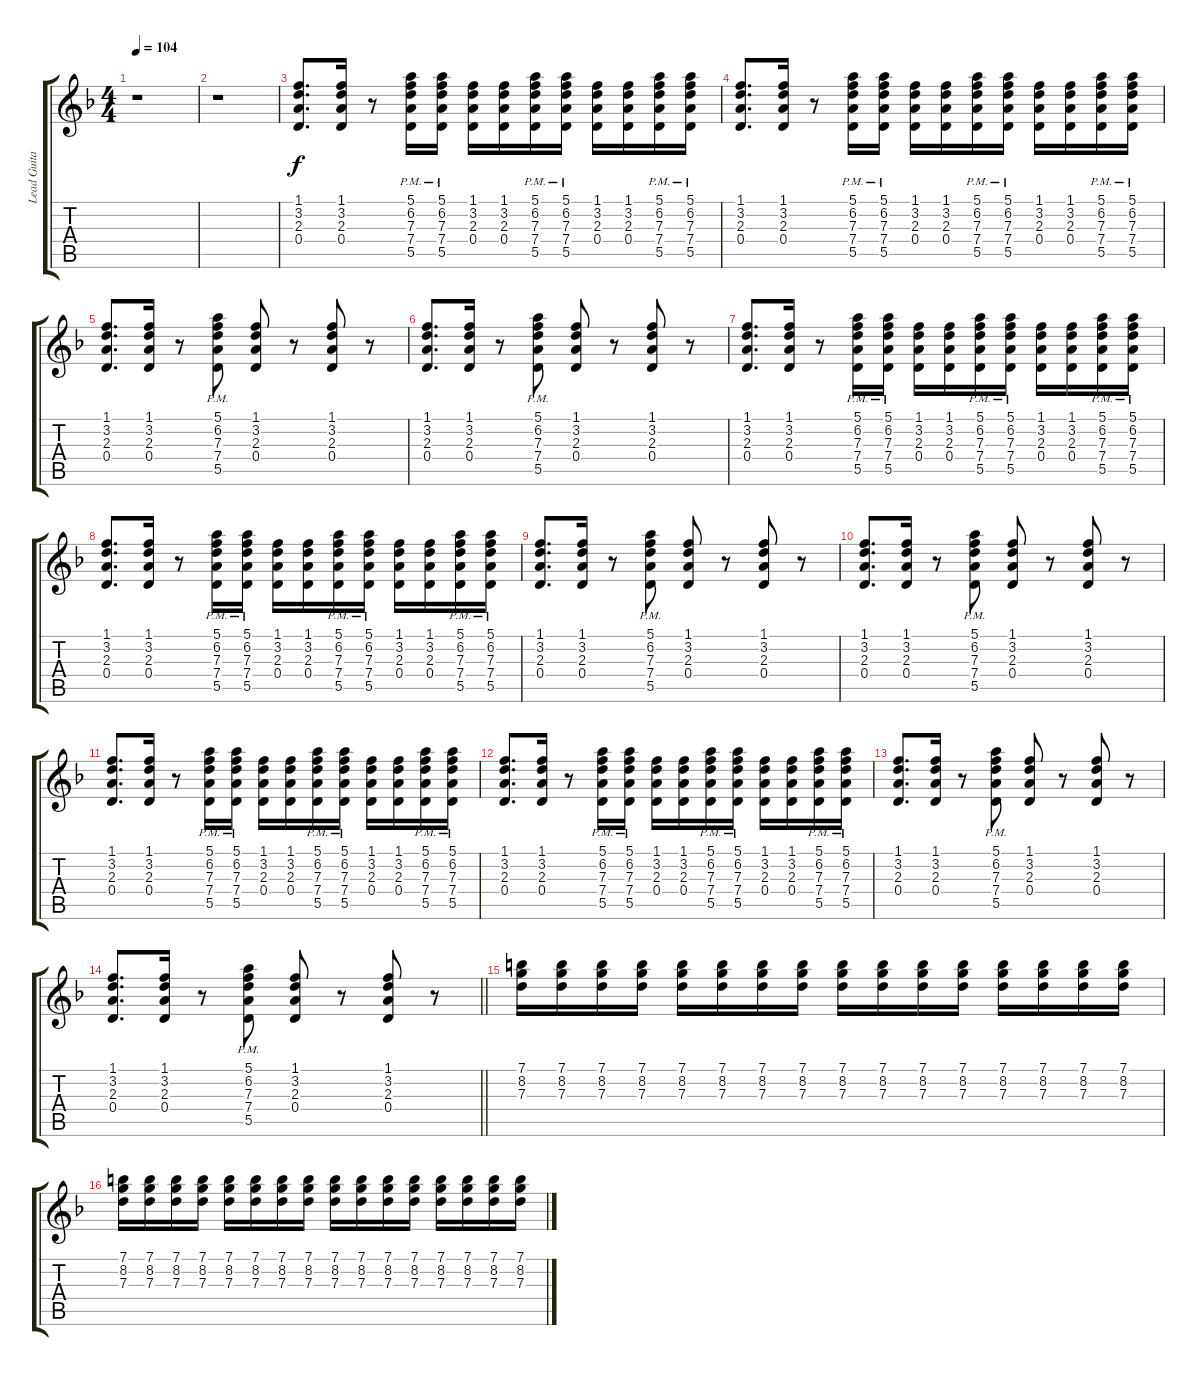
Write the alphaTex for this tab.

\track ("Lead Guitar" "Lead Guita") {instrument electricguitarjazz}
\staff {score tabs}
\tuning (E4 B3 G3 D3 A2 E2) {hide}
\ts (4 4)
\tempo 104
\clef g2
\ks dminor
r.1{dy f} |
r.1 |
(1.1 3.2 2.3 0.4).8{d} (1.1 3.2 2.3 0.4).16 r.8 (5.1{pm} 6.2{pm} 7.3{pm} 7.4{pm} 5.5{pm}).16 (5.1{pm} 6.2{pm} 7.3{pm} 7.4{pm} 5.5{pm}).16 (1.1 3.2 2.3 0.4).16 (1.1 3.2 2.3 0.4).16 (5.1{pm} 6.2{pm} 7.3{pm} 7.4{pm} 5.5{pm}).16 (5.1{pm} 6.2{pm} 7.3{pm} 7.4{pm} 5.5{pm}).16 (1.1 3.2 2.3 0.4).16 (1.1 3.2 2.3 0.4).16 (5.1{pm} 6.2{pm} 7.3{pm} 7.4{pm} 5.5{pm}).16 (5.1{pm} 6.2{pm} 7.3{pm} 7.4{pm} 5.5{pm}).16 |
(1.1 3.2 2.3 0.4).8{d} (1.1 3.2 2.3 0.4).16 r.8 (5.1{pm} 6.2{pm} 7.3{pm} 7.4{pm} 5.5{pm}).16 (5.1{pm} 6.2{pm} 7.3{pm} 7.4{pm} 5.5{pm}).16 (1.1 3.2 2.3 0.4).16 (1.1 3.2 2.3 0.4).16 (5.1{pm} 6.2{pm} 7.3{pm} 7.4{pm} 5.5{pm}).16 (5.1{pm} 6.2{pm} 7.3{pm} 7.4{pm} 5.5{pm}).16 (1.1 3.2 2.3 0.4).16 (1.1 3.2 2.3 0.4).16 (5.1{pm} 6.2{pm} 7.3{pm} 7.4{pm} 5.5{pm}).16 (5.1{pm} 6.2{pm} 7.3{pm} 7.4{pm} 5.5{pm}).16 |
(1.1 3.2 2.3 0.4).8{d} (1.1 3.2 2.3 0.4).16 r.8 (5.1{pm} 6.2{pm} 7.3{pm} 7.4{pm} 5.5{pm}).8 (1.1 3.2 2.3 0.4).8 r.8 (1.1 3.2 2.3 0.4).8 r.8 |
(1.1 3.2 2.3 0.4).8{d} (1.1 3.2 2.3 0.4).16 r.8 (5.1{pm} 6.2{pm} 7.3{pm} 7.4{pm} 5.5{pm}).8 (1.1 3.2 2.3 0.4).8 r.8 (1.1 3.2 2.3 0.4).8 r.8 |
(1.1 3.2 2.3 0.4).8{d} (1.1 3.2 2.3 0.4).16 r.8 (5.1{pm} 6.2{pm} 7.3{pm} 7.4{pm} 5.5{pm}).16 (5.1{pm} 6.2{pm} 7.3{pm} 7.4{pm} 5.5{pm}).16 (1.1 3.2 2.3 0.4).16 (1.1 3.2 2.3 0.4).16 (5.1{pm} 6.2{pm} 7.3{pm} 7.4{pm} 5.5{pm}).16 (5.1{pm} 6.2{pm} 7.3{pm} 7.4{pm} 5.5{pm}).16 (1.1 3.2 2.3 0.4).16 (1.1 3.2 2.3 0.4).16 (5.1{pm} 6.2{pm} 7.3{pm} 7.4{pm} 5.5{pm}).16 (5.1{pm} 6.2{pm} 7.3{pm} 7.4{pm} 5.5{pm}).16 |
(1.1 3.2 2.3 0.4).8{d} (1.1 3.2 2.3 0.4).16 r.8 (5.1{pm} 6.2{pm} 7.3{pm} 7.4{pm} 5.5{pm}).16 (5.1{pm} 6.2{pm} 7.3{pm} 7.4{pm} 5.5{pm}).16 (1.1 3.2 2.3 0.4).16 (1.1 3.2 2.3 0.4).16 (5.1{pm} 6.2{pm} 7.3{pm} 7.4{pm} 5.5{pm}).16 (5.1{pm} 6.2{pm} 7.3{pm} 7.4{pm} 5.5{pm}).16 (1.1 3.2 2.3 0.4).16 (1.1 3.2 2.3 0.4).16 (5.1{pm} 6.2{pm} 7.3{pm} 7.4{pm} 5.5{pm}).16 (5.1{pm} 6.2{pm} 7.3{pm} 7.4{pm} 5.5{pm}).16 |
(1.1 3.2 2.3 0.4).8{d} (1.1 3.2 2.3 0.4).16 r.8 (5.1{pm} 6.2{pm} 7.3{pm} 7.4{pm} 5.5{pm}).8 (1.1 3.2 2.3 0.4).8 r.8 (1.1 3.2 2.3 0.4).8 r.8 |
(1.1 3.2 2.3 0.4).8{d} (1.1 3.2 2.3 0.4).16 r.8 (5.1{pm} 6.2{pm} 7.3{pm} 7.4{pm} 5.5{pm}).8 (1.1 3.2 2.3 0.4).8 r.8 (1.1 3.2 2.3 0.4).8 r.8 |
(1.1 3.2 2.3 0.4).8{d} (1.1 3.2 2.3 0.4).16 r.8 (5.1{pm} 6.2{pm} 7.3{pm} 7.4{pm} 5.5{pm}).16 (5.1{pm} 6.2{pm} 7.3{pm} 7.4{pm} 5.5{pm}).16 (1.1 3.2 2.3 0.4).16 (1.1 3.2 2.3 0.4).16 (5.1{pm} 6.2{pm} 7.3{pm} 7.4{pm} 5.5{pm}).16 (5.1{pm} 6.2{pm} 7.3{pm} 7.4{pm} 5.5{pm}).16 (1.1 3.2 2.3 0.4).16 (1.1 3.2 2.3 0.4).16 (5.1{pm} 6.2{pm} 7.3{pm} 7.4{pm} 5.5{pm}).16 (5.1{pm} 6.2{pm} 7.3{pm} 7.4{pm} 5.5{pm}).16 |
(1.1 3.2 2.3 0.4).8{d} (1.1 3.2 2.3 0.4).16 r.8 (5.1{pm} 6.2{pm} 7.3{pm} 7.4{pm} 5.5{pm}).16 (5.1{pm} 6.2{pm} 7.3{pm} 7.4{pm} 5.5{pm}).16 (1.1 3.2 2.3 0.4).16 (1.1 3.2 2.3 0.4).16 (5.1{pm} 6.2{pm} 7.3{pm} 7.4{pm} 5.5{pm}).16 (5.1{pm} 6.2{pm} 7.3{pm} 7.4{pm} 5.5{pm}).16 (1.1 3.2 2.3 0.4).16 (1.1 3.2 2.3 0.4).16 (5.1{pm} 6.2{pm} 7.3{pm} 7.4{pm} 5.5{pm}).16 (5.1{pm} 6.2{pm} 7.3{pm} 7.4{pm} 5.5{pm}).16 |
(1.1 3.2 2.3 0.4).8{d} (1.1 3.2 2.3 0.4).16 r.8 (5.1{pm} 6.2{pm} 7.3{pm} 7.4{pm} 5.5{pm}).8 (1.1 3.2 2.3 0.4).8 r.8 (1.1 3.2 2.3 0.4).8 r.8 |
\barLineRight lightlight
(1.1 3.2 2.3 0.4).8{d} (1.1 3.2 2.3 0.4).16 r.8 (5.1{pm} 6.2{pm} 7.3{pm} 7.4{pm} 5.5{pm}).8 (1.1 3.2 2.3 0.4).8 r.8 (1.1 3.2 2.3 0.4).8 r.8 |
(7.1 8.2 7.3).16 (7.1 8.2 7.3).16 (7.1 8.2 7.3).16 (7.1 8.2 7.3).16 (7.1 8.2 7.3).16 (7.1 8.2 7.3).16 (7.1 8.2 7.3).16 (7.1 8.2 7.3).16 (7.1 8.2 7.3).16 (7.1 8.2 7.3).16 (7.1 8.2 7.3).16 (7.1 8.2 7.3).16 (7.1 8.2 7.3).16 (7.1 8.2 7.3).16 (7.1 8.2 7.3).16 (7.1 8.2 7.3).16 |
(7.1 8.2 7.3).16 (7.1 8.2 7.3).16 (7.1 8.2 7.3).16 (7.1 8.2 7.3).16 (7.1 8.2 7.3).16 (7.1 8.2 7.3).16 (7.1 8.2 7.3).16 (7.1 8.2 7.3).16 (7.1 8.2 7.3).16 (7.1 8.2 7.3).16 (7.1 8.2 7.3).16 (7.1 8.2 7.3).16 (7.1 8.2 7.3).16 (7.1 8.2 7.3).16 (7.1 8.2 7.3).16 (7.1 8.2 7.3).16
